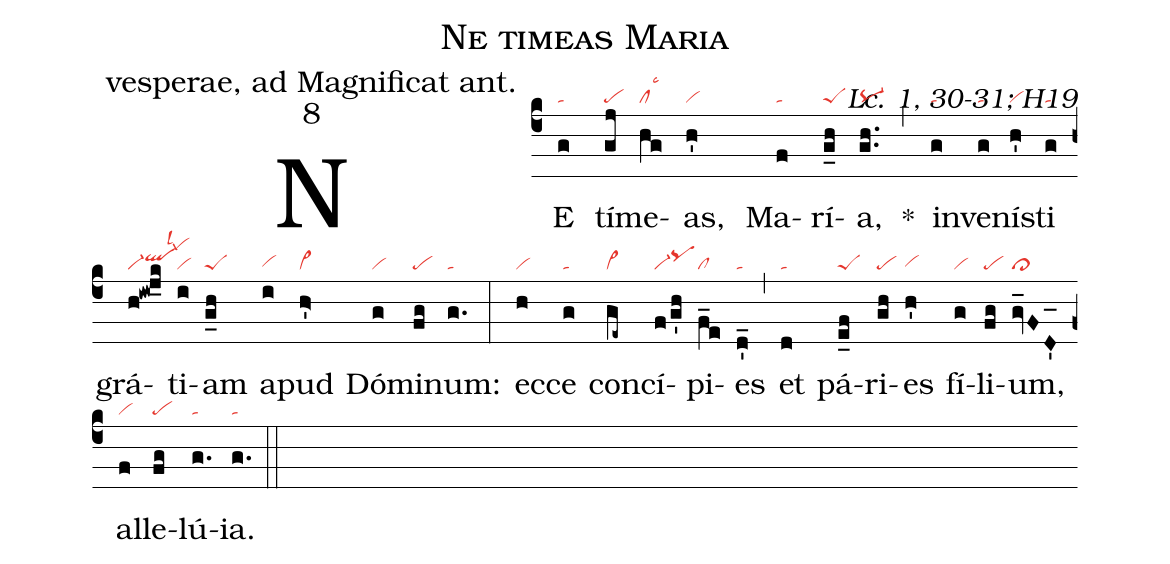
name: Ne timeas Maria;
office-part: vesperae, ad Magnificat ant.;
mode: 8;
commentary: Lc. 1, 30-31; H19;
nabc-lines: 1;
%%
(c4)
NE(g|ta) tí(gj|pe)me(hg|cllsc3)as,(h'|vi) Ma(f|ta)rí(g_h|peS)a,(gh..|pq-) *(,)
in(g|ta)ve(g|ta)ní(h'|vi)sti(g|ta) grá(h!iw!j_k|vi-ql-hi```vihmlsl1)ti(i|vi)am(g_h|peS) a(i|vihg)pud(h>'|vi>) Dó(g|vi)mi(fg|pe)num:(g.|ta) (:)
ec(h|vi)ce(g|ta) con(ge~|vi>)cí(f/g'h|vi-pqhi)pi(f_e|cl)es(d'_|ta) (,)
et(d|ta) pá(e_f|peS)ri(gh|pe)es(h'|vihg) fí(g|vi)li(fg|pe)um,(gv_FD'_|cl>) al(f|vi)le(fg|pe)lú(g.|ta)ia.(g.|ta) (::)
